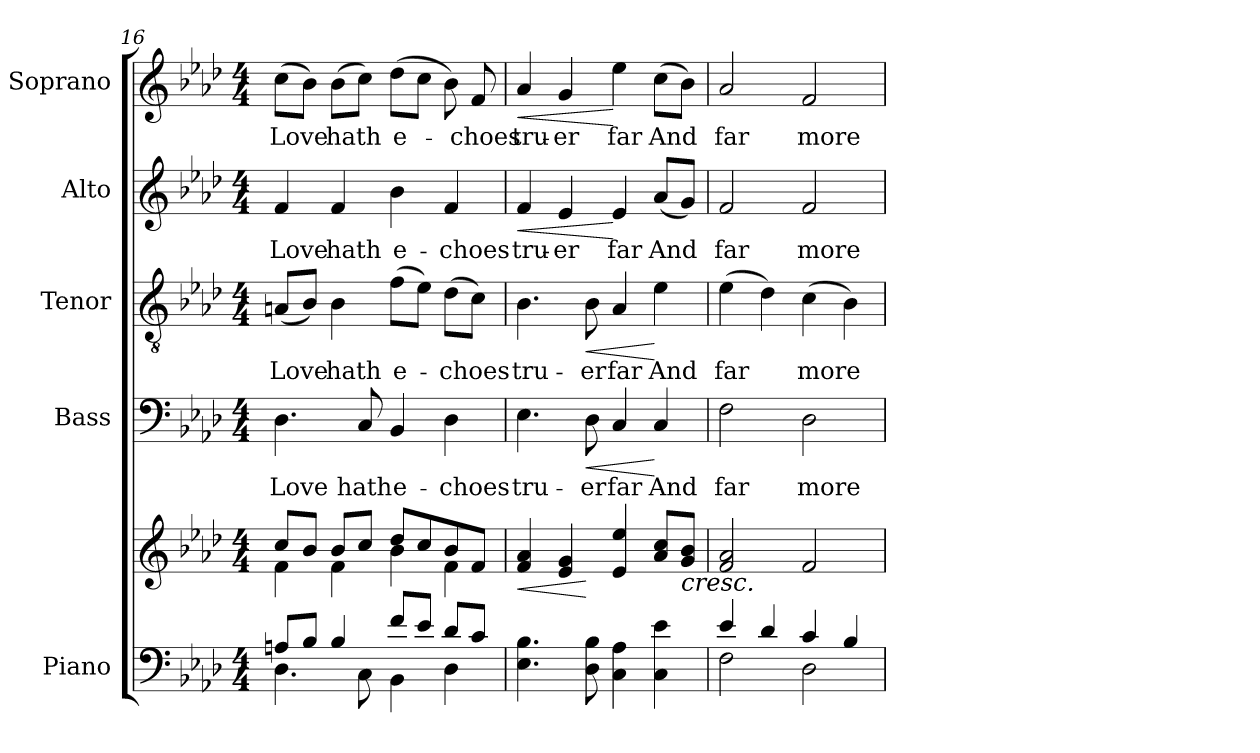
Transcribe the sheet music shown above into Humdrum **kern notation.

**kern	**kern	**dynam	**kern	**text	**dynam	**kern	**text	**dynam	**kern	**text	**dynam	**kern	**text	**dynam
*part5	*part5	*part5	*part4	*part4	*part4	*part3	*part3	*part3	*part2	*part2	*part2	*part1	*part1	*part1
*staff6	*staff5	*staff5/6	*staff4	*staff4	*staff4	*staff3	*staff3	*staff3	*staff2	*staff2	*staff2	*staff1	*staff1	*staff1
*I"Piano	*	*	*I"Bass	*	*	*I"Tenor	*	*	*I"Alto	*	*	*I"Soprano	*	*
*I'Pno.	*	*	*I'B.	*	*	*I'T.	*	*	*I'A.	*	*	*I'S.	*	*
*clefF4	*clefG2	*	*clefF4	*	*	*clefGv2	*	*	*clefG2	*	*	*clefG2	*	*
*	*	*	*	*	*	*ITrd7c12	*	*	*	*	*	*	*	*
*k[b-e-a-d-]	*k[b-e-a-d-]	*	*k[b-e-a-d-]	*	*	*k[b-e-a-d-]	*	*	*k[b-e-a-d-]	*	*	*k[b-e-a-d-]	*	*
*A-:	*A-:	*	*A-:	*	*	*A-:	*	*	*A-:	*	*	*A-:	*	*
*M4/4	*M4/4	*	*M4/4	*	*	*M4/4	*	*	*M4/4	*	*	*M4/4	*	*
=16	=16	=16	=16	=16	=16	=16	=16	=16	=16	=16	=16	=16	=16	=16
*^	*^	*	*	*	*	*	*	*	*	*	*	*	*	*
!	!	!	!	!	!	!LO:LY:b:color=#000000	!	!	!	!	!	!	!	!	!	!
!	!	!	!	!	!	!	!	!	!LO:LY:b:color=#000000	!	!	!	!	!	!	!
!	!	!	!	!	!	!	!	!	!	!	!	!LO:LY:b:color=#000000	!	!	!	!
!	!	!	!	!	!	!	!	!	!	!	!	!	!	!	!LO:LY:b:color=#000000	!
8Ani/L	4.D-i\	8cci/L	4fi\	.	4.D-i\	Love	.	(8AAni/L	Love	.	4fi/	Love	.	(8cci\L	Love	.
8B-i/J	.	8b-i/J	.	.	.	.	.	8BB-i/J)	.	.	.	.	.	8b-i\J)	.	.
!	!	!	!	!	!	!	!	!	!LO:LY:b:color=#000000	!	!	!	!	!	!	!
!	!	!	!	!	!	!	!	!	!	!	!	!LO:LY:b:color=#000000	!	!	!	!
!	!	!	!	!	!	!	!	!	!	!	!	!	!	!	!LO:LY:b:color=#000000	!
4B-i/	.	8b-i/L	4fi\	.	.	.	.	4BB-i\	hath	.	4fi/	hath	.	(8b-i\L	hath	.
!	!	!	!	!	!	!LO:LY:b:color=#000000	!	!	!	!	!	!	!	!	!	!
.	8Ci\	8cci/J	.	.	8Ci/	hath	.	.	.	.	.	.	.	8cci\J)	.	.
!	!	!	!	!	!	!LO:LY:b:color=#000000	!	!	!	!	!	!	!	!	!	!
!	!	!	!	!	!	!	!	!	!LO:LY:b:color=#000000	!	!	!	!	!	!	!
!	!	!	!	!	!	!	!	!	!	!	!	!LO:LY:b:color=#000000	!	!	!	!
!	!	!	!	!	!	!	!	!	!	!	!	!	!	!	!LO:LY:b:color=#000000	!
8fi/L	4BB-i\	8dd-i/L	4b-i\	.	4BB-i/	e-	.	(8Fi\L	e-	.	4b-i\	e-	.	(8dd-i\L	e-	.
8e-i/J	.	8cci/	.	.	.	.	.	8E-i\J)	.	.	.	.	.	8cci\J	.	.
!	!	!	!	!	!	!LO:LY:b:color=#000000	!	!	!	!	!	!	!	!	!	!
!	!	!	!	!	!	!	!	!	!LO:LY:b:color=#000000	!	!	!	!	!	!	!
!	!	!	!	!	!	!	!	!	!	!	!	!LO:LY:b:color=#000000	!	!	!	!
8d-i/L	4D-i\	8b-i/	4fi\	.	4D-i\	-choes	.	(8D-i\L	-choes	.	4fi/	-choes	.	8b-i\)	.	.
!	!	!	!	!	!	!	!	!	!	!	!	!	!	!	!LO:LY:b:color=#000000	!
8ci/J	.	8fi/J	.	.	.	.	.	8Ci\J)	.	.	.	.	.	8fi/	-choes	.
*v	*v	*	*	*	*	*	*	*	*	*	*	*	*	*	*	*
*	*v	*v	*	*	*	*	*	*	*	*	*	*	*	*	*
=17	=17	=17	=17	=17	=17	=17	=17	=17	=17	=17	=17	=17	=17	=17
!	!	!LO:HP:b	!	!	!	!	!	!	!	!	!	!	!	!
!	!	!	!	!LO:LY:b:color=#000000	!	!	!	!	!	!	!	!	!	!
!	!	!	!	!	!	!	!LO:LY:b:color=#000000	!	!	!	!	!	!	!
!	!	!	!	!	!	!	!	!	!	!LO:LY:b:color=#000000	!LO:HP:b	!	!	!
!	!	!	!	!	!	!	!	!	!	!	!	!	!LO:LY:b:color=#000000	!LO:HP:b
4.E-i\ 4.B-i	4fi/ 4a-i	<	4.E-i\	tru-	.	4.BB-i\	tru-	.	4fi/	tru-	<	4a-i/	tru-	<
!	!	!	!	!	!	!	!	!	!	!LO:LY:b:color=#000000	!	!	!	!
!	!	!	!	!	!	!	!	!	!	!	!	!	!LO:LY:b:color=#000000	!
.	4e-i/ 4gi	.	.	.	.	.	.	.	4e-i/	-er	.	4gi/	-er	.
!	!	!	!	!LO:LY:b:color=#000000	!LO:HP:b	!	!	!	!	!	!	!	!	!
!	!	!	!	!	!	!	!LO:LY:b:color=#000000	!LO:HP:b	!	!	!	!	!	!
8D-i\ 8B-i	.	[	8D-i\	-er	<	8BB-i\	-er	<	.	.	.	.	.	.
!	!	!	!	!LO:LY:b:color=#000000	!	!	!	!	!	!	!	!	!	!
!	!	!	!	!	!	!	!LO:LY:b:color=#000000	!	!	!	!	!	!	!
!	!	!	!	!	!	!	!	!	!	!LO:LY:b:color=#000000	!	!	!	!
!	!	!	!	!	!	!	!	!	!	!	!	!	!LO:LY:b:color=#000000	!
4Ci\ 4A-i	4e-i/ 4ee-i	[	4Ci/	far	.	4AA-i/	far	.	4e-i/	far	[	4ee-i\	far	[
!	!	!	!	!LO:LY:b:color=#000000	!	!	!	!	!	!	!	!	!	!
!	!	!	!	!	!	!	!LO:LY:b:color=#000000	!	!	!	!	!	!	!
!	!	!	!	!	!	!	!	!	!	!LO:LY:b:color=#000000	!	!	!	!
!	!	!	!	!	!	!	!	!	!	!	!	!	!LO:LY:b:color=#000000	!
4Ci\ 4e-i	8a-i/ 8cciL	.	4Ci/	And	[	4E-i\	And	[	(8a-i/L	And	.	(8cci\L	And	.
!	!	!LO:HP:b	!	!	!	!	!	!	!	!	!	!	!	!
.	8gi/ 8b-iJ	<	.	.	.	.	.	.	8gi/J)	.	.	8b-i\J)	.	.
=18	=18	=18	=18	=18	=18	=18	=18	=18	=18	=18	=18	=18	=18	=18
*^	*	*	*	*	*	*	*	*	*	*	*	*	*	*
!	!	!	!	!	!LO:LY:b:color=#000000	!	!	!	!	!	!	!	!	!	!
!	!	!	!	!	!	!	!	!LO:LY:b:color=#000000	!	!	!	!	!	!	!
!	!	!	!	!	!	!	!	!	!	!	!LO:LY:b:color=#000000	!	!	!	!
!	!	!	!	!	!	!	!	!	!	!	!	!	!	!LO:LY:b:color=#000000	!
4e-i/	2Fi\	2fi/ 2a-i	.	2Fi\	far	.	(4E-i\	far	.	2fi/	far	.	2a-i/	far	.
4d-i/	.	.	.	.	.	.	4D-i\)	.	.	.	.	.	.	.	.
!	!	!	!	!	!LO:LY:b:color=#000000	!	!	!	!	!	!	!	!	!	!
!	!	!	!	!	!	!	!	!LO:LY:b:color=#000000	!	!	!	!	!	!	!
!	!	!	!	!	!	!	!	!	!	!	!LO:LY:b:color=#000000	!	!	!	!
!	!	!	!	!	!	!	!	!	!	!	!	!	!	!LO:LY:b:color=#000000	!
4ci/	2D-i\	2fi/	.	2D-i\	more	.	(4Ci\	more	.	2fi/	more	.	2fi/	more	.
4B-i/	.	.	.	.	.	.	4BB-i\)	.	.	.	.	.	.	.	.
*v	*v	*	*	*	*	*	*	*	*	*	*	*	*	*	*
=	=	=	=	=	=	=	=	=	=	=	=	=	=	=
*-	*-	*-	*-	*-	*-	*-	*-	*-	*-	*-	*-	*-	*-	*-
